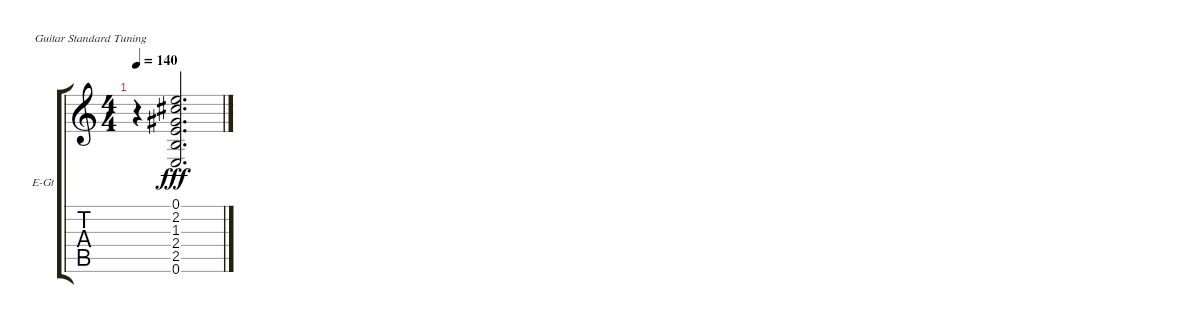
\defaultSystemsLayout 4
\bracketExtendMode groupsimilarinstruments
\firstSystemTrackNameOrientation horizontal
\otherSystemsTrackNameOrientation horizontal
\track ("Electric Guitar" "E-Gt") {instrument overdrivenguitar}
\staff {score tabs}
\tuning (E4 B3 G3 D3 A2 E2)
\ts (4 4)
\tempo 140
\clef g2
\ks c
r.4{dy fff} (0.6 2.5 2.4 1.3 2.2 0.1).2{d}
